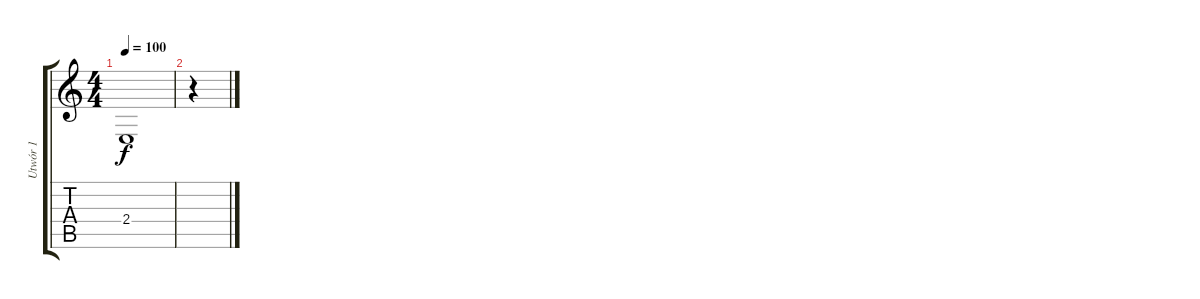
\track ("Utwór 1" "Utwór 1") {instrument lead2sawtooth}
\staff {score tabs}
\tuning (E4 B3 G3 D3 A2 E2) {hide}
\ts (4 4)
\tempo 100
\clef g2
\ks c
2.4{t}.1{dy f} |
r.4
